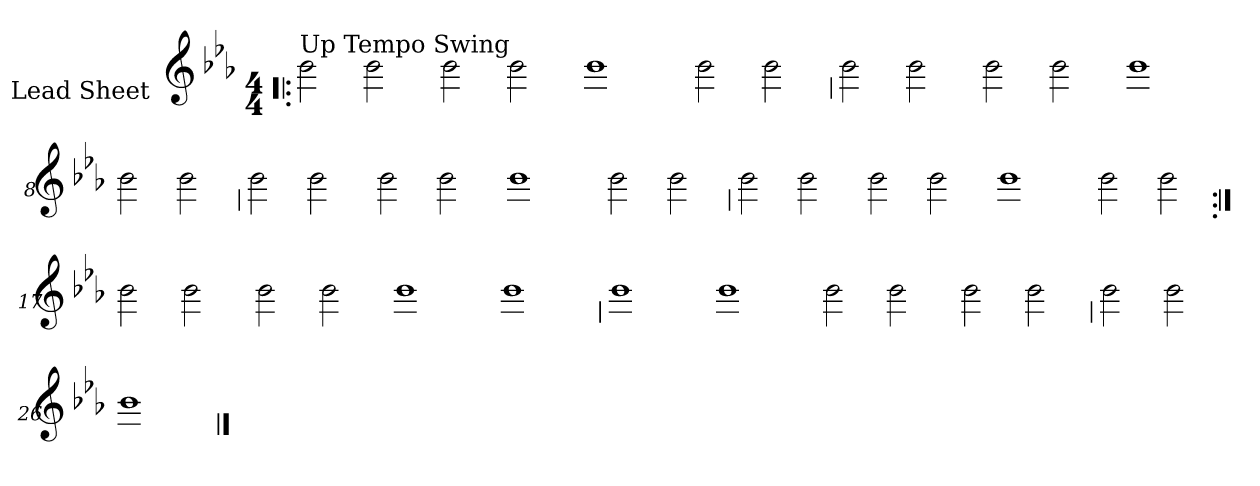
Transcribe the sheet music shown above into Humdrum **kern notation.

**kern
*part1
*staff1
*I"Lead Sheet
*stria0
*clefG2
*k[b-e-a-]
*E-:
*M4/4
=1!|:
!LO:TX:a:t=Up Tempo Swing
2b-
2b-
=2-
2b-
2b-
=3-
1b-
=4-
2b-
2b-
!!LO:LB:g=z
=5
2b-
2b-
=6-
2b-
2b-
=7-
1b-
=8-
2b-
2b-
!!LO:LB:g=z
=9
2b-
2b-
=10-
2b-
2b-
=11-
1b-
=12-
2b-
2b-
!!LO:LB:g=z
=13
2b-
2b-
=14-
2b-
2b-
=15-
1b-
=16-
2b-
2b-
!!LO:LB:g=z
=17:|!
2b-
2b-
=18-
2b-
2b-
=19-
1b-
=20-
1b-
!!LO:LB:g=z
=21
1b-
=22-
1b-
=23-
2b-
2b-
=24-
2b-
2b-
!!LO:LB:g=z
=25
2b-
2b-
=26-
1b-
==
*-
